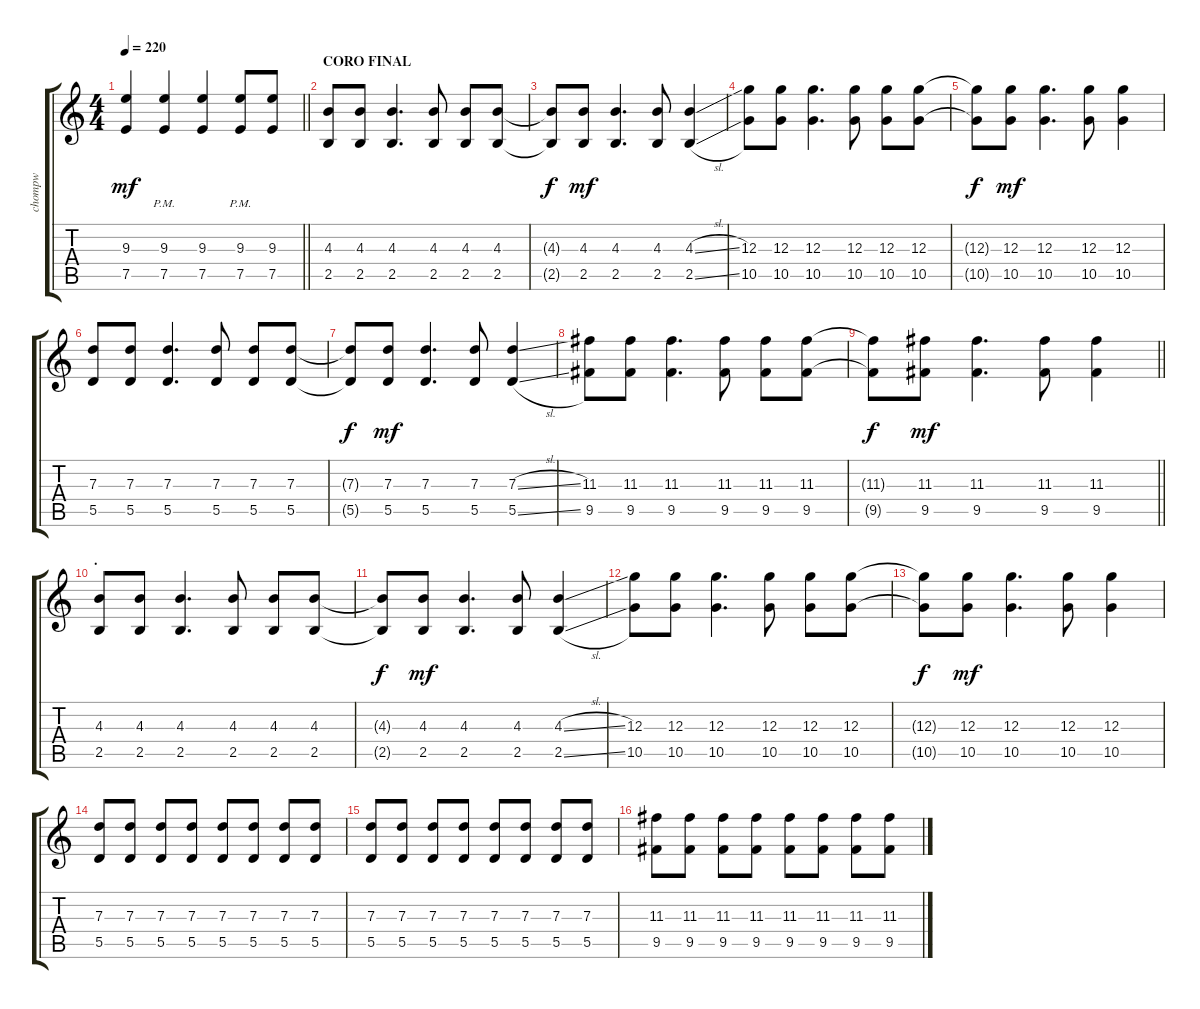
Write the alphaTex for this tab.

\track ("chompw" "chompw") {instrument distortionguitar}
\staff {score tabs}
\tuning (E4 B3 G3 D3 A2 E2) {hide}
\ts (4 4)
\tempo 220
\clef g2
\barLineRight lightlight
\ks c
(9.3 7.5).4{dy mf} (9.3 7.5{pm}).4 (9.3 7.5).4 (9.3 7.5{pm}).8 (9.3 7.5).8 |
\section ("" "CORO FINAL")
(4.3 2.5).8 (4.3 2.5).8 (4.3 2.5).4{d} (4.3 2.5).8 (4.3 2.5).8 (4.3 2.5).8 |
(4.3{t} 2.5{t}).8{dy f} (4.3 2.5).8{dy mf} (4.3 2.5).4{d} (4.3 2.5).8 (4.3{sl} 2.5{sl}).4 |
(12.3 10.5).8 (12.3 10.5).8 (12.3 10.5).4{d} (12.3 10.5).8 (12.3 10.5).8 (12.3 10.5).8 |
(12.3{t} 10.5{t}).8{dy f} (12.3 10.5).8{dy mf} (12.3 10.5).4{d} (12.3 10.5).8 (12.3 10.5).4 |
(7.3 5.5).8 (7.3 5.5).8 (7.3 5.5).4{d} (7.3 5.5).8 (7.3 5.5).8 (7.3 5.5).8 |
(7.3{t} 5.5{t}).8{dy f} (7.3 5.5).8{dy mf} (7.3 5.5).4{d} (7.3 5.5).8 (7.3{sl} 5.5{sl}).4 |
(11.3 9.5).8 (11.3 9.5).8 (11.3 9.5).4{d} (11.3 9.5).8 (11.3 9.5).8 (11.3 9.5).8 |
\barLineRight lightlight
(11.3{t} 9.5{t}).8{dy f} (11.3 9.5).8{dy mf} (11.3 9.5).4{d} (11.3 9.5).8 (11.3 9.5).4 |
\section ("" ".")
(4.3 2.5).8 (4.3 2.5).8 (4.3 2.5).4{d} (4.3 2.5).8 (4.3 2.5).8 (4.3 2.5).8 |
(4.3{t} 2.5{t}).8{dy f} (4.3 2.5).8{dy mf} (4.3 2.5).4{d} (4.3 2.5).8 (4.3{sl} 2.5{sl}).4 |
(12.3 10.5).8 (12.3 10.5).8 (12.3 10.5).4{d} (12.3 10.5).8 (12.3 10.5).8 (12.3 10.5).8 |
(12.3{t} 10.5{t}).8{dy f} (12.3 10.5).8{dy mf} (12.3 10.5).4{d} (12.3 10.5).8 (12.3 10.5).4 |
(7.3 5.5).8 (7.3 5.5).8 (7.3 5.5).8 (7.3 5.5).8 (7.3 5.5).8 (7.3 5.5).8 (7.3 5.5).8 (7.3 5.5).8 |
(7.3 5.5).8 (7.3 5.5).8 (7.3 5.5).8 (7.3 5.5).8 (7.3 5.5).8 (7.3 5.5).8 (7.3 5.5).8 (7.3 5.5).8 |
(11.3 9.5).8 (11.3 9.5).8 (11.3 9.5).8 (11.3 9.5).8 (11.3 9.5).8 (11.3 9.5).8 (11.3 9.5).8 (11.3 9.5).8
